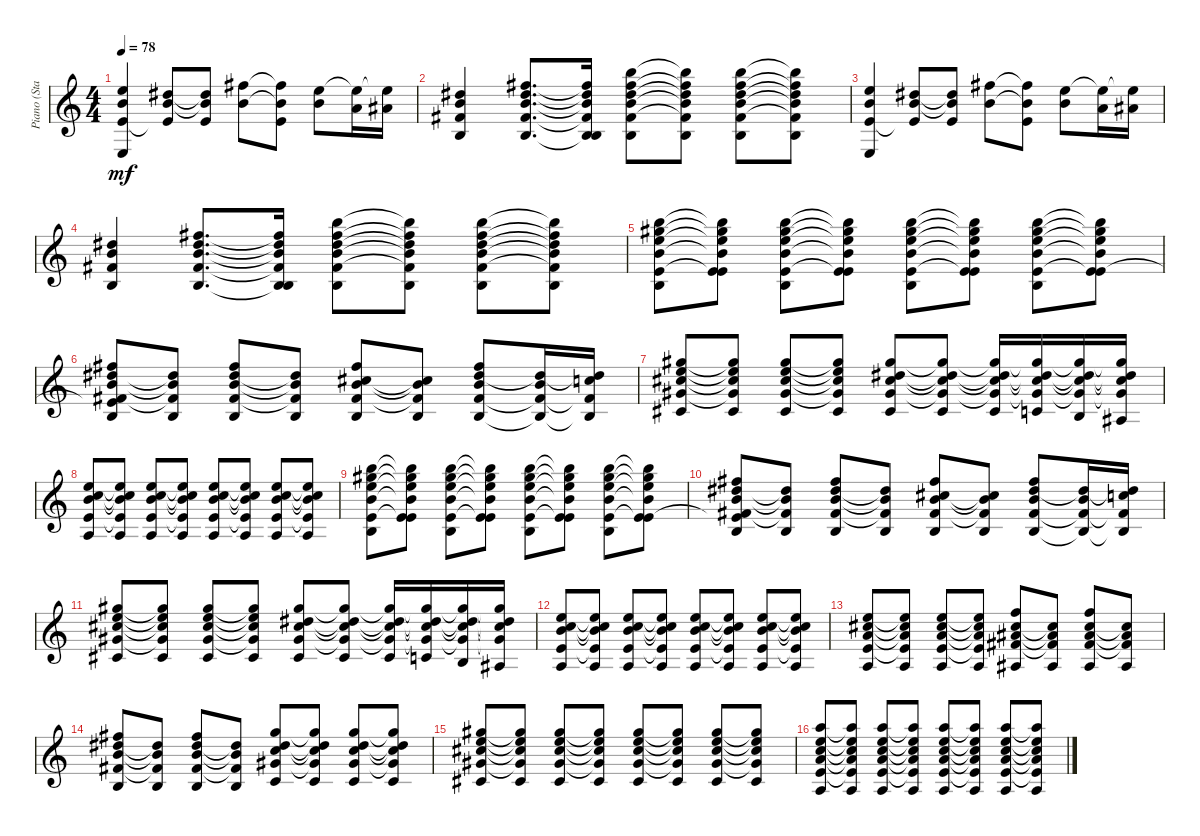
\track ("Piano (Staff 1)" "Piano (Sta") {instrument electricbassfinger}
\staff {score}
\tuning (E4 B3 G3 D3 A2 E2 B1) {hide}
\ts (4 4)
\tempo 78
\clef g2
\ks c
(0.1 0.2 2.4 0.6).4{dy mf instrument electricbassfinger} (4.2 4.3 2.4{t}).8 (4.2{t} 4.3{t} 2.4).8 (2.1 0.2).8 (2.1{t} 0.2{t} 2.4).8 (0.1 0.2).8 (0.1{t} 2.3).16 (0.1{t} 3.3).16 |
(4.2 4.3 4.4 2.5).4 (2.1 0.2 8.3 4.4 2.5).8{d} (2.1{t} 0.2{t} 8.3{t} 4.4{t} 2.5{t} 7.6).16 (7.1 7.2 8.3 9.4 9.5 7.6).8 (7.1{t} 7.2{t} 8.3{t} 9.4{t} 9.5{t} 7.6).8 (7.1 7.2 8.3 9.4 9.5 7.6).8 (7.1{t} 7.2{t} 8.3{t} 9.4{t} 9.5{t} 7.6).8 |
(0.1 0.2 2.4 0.6).4 (4.2 4.3 2.4{t}).8 (4.2{t} 4.3{t} 2.4).8 (2.1 0.2).8 (2.1{t} 0.2{t} 2.4).8 (0.1 0.2).8 (0.1{t} 2.3).16 (0.1{t} 3.3).16 |
(4.2 4.3 4.4 2.5).4 (2.1 0.2 8.3 4.4 2.5).8{d} (2.1{t} 0.2{t} 8.3{t} 4.4{t} 2.5{t} 7.6).16 (7.1 7.2 8.3 9.4 9.5 7.6).8 (7.1{t} 7.2{t} 8.3{t} 9.4{t} 9.5{t} 7.6).8 (7.1 7.2 8.3 9.4 9.5 7.6).8 (7.1{t} 7.2{t} 8.3{t} 9.4{t} 9.5{t} 7.6).8 |
(7.1 9.2 9.3 9.4 7.5 7.6).8 (7.1{t} 9.2{t} 9.3{t} 9.4{t} 7.5{t} 12.6).8 (7.1 9.2 9.3 9.4 7.5 7.6).8 (7.1{t} 9.2{t} 9.3{t} 9.4{t} 7.5{t} 12.6).8 (7.1 9.2 9.3 9.4 7.5 7.6).8 (7.1{t} 9.2{t} 9.3{t} 9.4{t} 7.5{t} 12.6).8 (7.1 9.2 9.3 9.4 7.5 7.6).8 (7.1{t} 9.2{t} 9.3{t} 9.4{t} 7.5{t} 12.6).8 |
(2.1 4.2 4.3 4.4 7.5{t} 7.6).8 (4.2{t} 4.3{t} 4.4{t} 2.5).8 (2.1 4.2 4.3 4.4 2.5).8 (4.2{t} 4.3{t} 4.4{t} 2.5).8 (2.1 2.2 4.3 4.4 2.5).8 (2.2{t} 4.3{t} 4.4{t} 2.5).8 (2.1 4.2 4.3 4.4 2.5).8 (4.2{t} 4.3 4.4{t} 2.5{t}).16 (4.2{t} 5.3 4.4{t} 2.5{t}).16 |
(4.1 5.2 6.3 6.4 4.5).8 (4.1{t} 5.2{t} 6.3{t} 6.4{t} 4.5).8 (4.1 5.2 6.3 6.4 4.5).8 (4.1{t} 5.2{t} 6.3{t} 6.4{t} 4.5).8 (4.1 4.2 6.3 6.4 4.5).8 (4.1{t} 4.2{t} 6.3{t} 6.4{t} 4.5).8 (4.1{t} 4.2{t} 6.3{t} 6.4{t} 4.5).16 (4.1{t} 4.2{t} 6.3{t} 6.4{t} 3.5).16 (4.1{t} 4.2{t} 6.3{t} 6.4{t} 2.5).16 (4.1{t} 4.2{t} 6.3{t} 6.4{t} 1.5).16 |
(0.1 1.2 4.3 2.4 0.5).8 (0.1{t} 1.2{t} 4.3{t} 2.4{t} 0.5).8 (0.1 1.2 4.3 2.4 0.5).8 (0.1{t} 1.2{t} 4.3{t} 2.4{t} 0.5).8 (0.1 1.2 4.3 2.4 0.5).8 (0.1{t} 1.2{t} 4.3{t} 2.4{t} 0.5).8 (0.1 1.2 4.3 2.4 0.5).8 (0.1{t} 1.2{t} 4.3{t} 2.4{t} 0.5).8 |
(7.1 9.2 9.3 9.4 7.5 7.6).8 (7.1{t} 9.2{t} 9.3{t} 9.4{t} 7.5{t} 12.6).8 (7.1 9.2 9.3 9.4 7.5 7.6).8 (7.1{t} 9.2{t} 9.3{t} 9.4{t} 7.5{t} 12.6).8 (7.1 9.2 9.3 9.4 7.5 7.6).8 (7.1{t} 9.2{t} 9.3{t} 9.4{t} 7.5{t} 12.6).8 (7.1 9.2 9.3 9.4 7.5 7.6).8 (7.1{t} 9.2{t} 9.3{t} 9.4{t} 7.5{t} 12.6).8 |
(2.1 4.2 4.3 4.4 7.5{t} 7.6).8 (4.2{t} 4.3{t} 4.4{t} 2.5).8 (2.1 4.2 4.3 4.4 2.5).8 (4.2{t} 4.3{t} 4.4{t} 2.5).8 (2.1 2.2 4.3 4.4 2.5).8 (2.2{t} 4.3{t} 4.4{t} 2.5).8 (2.1 4.2 4.3 4.4 2.5).8 (4.2{t} 4.3 4.4{t} 2.5{t}).16 (4.2{t} 5.3 4.4{t} 2.5{t}).16 |
(4.1 5.2 6.3 6.4 4.5).8 (4.1{t} 5.2{t} 6.3{t} 6.4{t} 4.5).8 (4.1 5.2 6.3 6.4 4.5).8 (4.1{t} 5.2{t} 6.3{t} 6.4{t} 4.5).8 (4.1 4.2 6.3 6.4 4.5).8 (4.1{t} 4.2{t} 6.3{t} 6.4{t} 4.5).8 (4.1{t} 4.2{t} 6.3{t} 6.4{t} 4.5).16 (4.1{t} 4.2{t} 6.3{t} 6.4{t} 3.5).16 (4.1{t} 4.2{t} 6.3{t} 6.4{t} 2.5).16 (4.1{t} 4.2{t} 6.3{t} 6.4{t} 1.5).16 |
(0.1 1.2 4.3 2.4 0.5).8 (0.1{t} 1.2{t} 4.3{t} 2.4{t} 0.5).8 (0.1 1.2 4.3 2.4 0.5).8 (0.1{t} 1.2{t} 4.3{t} 2.4{t} 0.5).8 (0.1 1.2 4.3 2.4 0.5).8 (0.1{t} 1.2{t} 4.3{t} 2.4{t} 0.5).8 (0.1 1.2 4.3 2.4 0.5).8 (0.1{t} 1.2{t} 4.3{t} 2.4{t} 0.5).8 |
(0.1 2.2 2.3 2.4 0.5).8 (0.1{t} 2.2{t} 2.3{t} 2.4{t} 0.5).8 (0.1 2.2 2.3 2.4 0.5).8 (0.1{t} 2.2{t} 2.3{t} 2.4{t} 0.5).8 (1.1 2.2 3.3 4.4 1.5).8 (2.2{t} 3.3{t} 4.4{t} 1.5).8 (1.1 2.2 3.3 4.4 1.5).8 (2.2{t} 3.3{t} 4.4{t} 1.5).8 |
(2.1 4.2 4.3 4.4 2.5).8 (4.2{t} 4.3{t} 4.4{t} 2.5).8 (2.1 4.2 4.3 4.4 2.5).8 (4.2{t} 4.3{t} 4.4{t} 2.5).8 (3.1 4.2 5.3 6.4 3.5).8 (3.1{t} 4.2{t} 5.3{t} 6.4{t} 3.5).8 (3.1 4.2 5.3 6.4 3.5).8 (3.1{t} 4.2{t} 5.3{t} 6.4{t} 3.5).8 |
(4.1 5.2 6.3 6.4 4.5).8 (4.1{t} 5.2{t} 6.3{t} 6.4{t} 4.5).8 (4.1 5.2 6.3 6.4 4.5).8 (4.1{t} 5.2{t} 6.3{t} 6.4{t} 4.5).8 (4.1 5.2 6.3 6.4 4.5).8 (4.1{t} 5.2{t} 6.3{t} 6.4{t} 4.5).8 (4.1 5.2 6.3 6.4 4.5).8 (4.1{t} 5.2{t} 6.3{t} 6.4{t} 4.5).8 |
(5.1 5.2 5.3 7.4 7.5 5.6).8 (5.1{t} 5.2{t} 5.3{t} 7.4{t} 7.5{t} 5.6).8 (5.1 5.2 5.3 7.4 7.5 5.6).8 (5.1{t} 5.2{t} 5.3{t} 7.4{t} 7.5{t} 5.6).8 (5.1 5.2 5.3 7.4 7.5 5.6).8 (5.1{t} 5.2{t} 5.3{t} 7.4{t} 7.5{t} 5.6).8 (5.1 5.2 5.3 7.4 7.5 5.6).8 (5.1{t} 5.2{t} 5.3{t} 7.4{t} 7.5{t} 5.6).8
